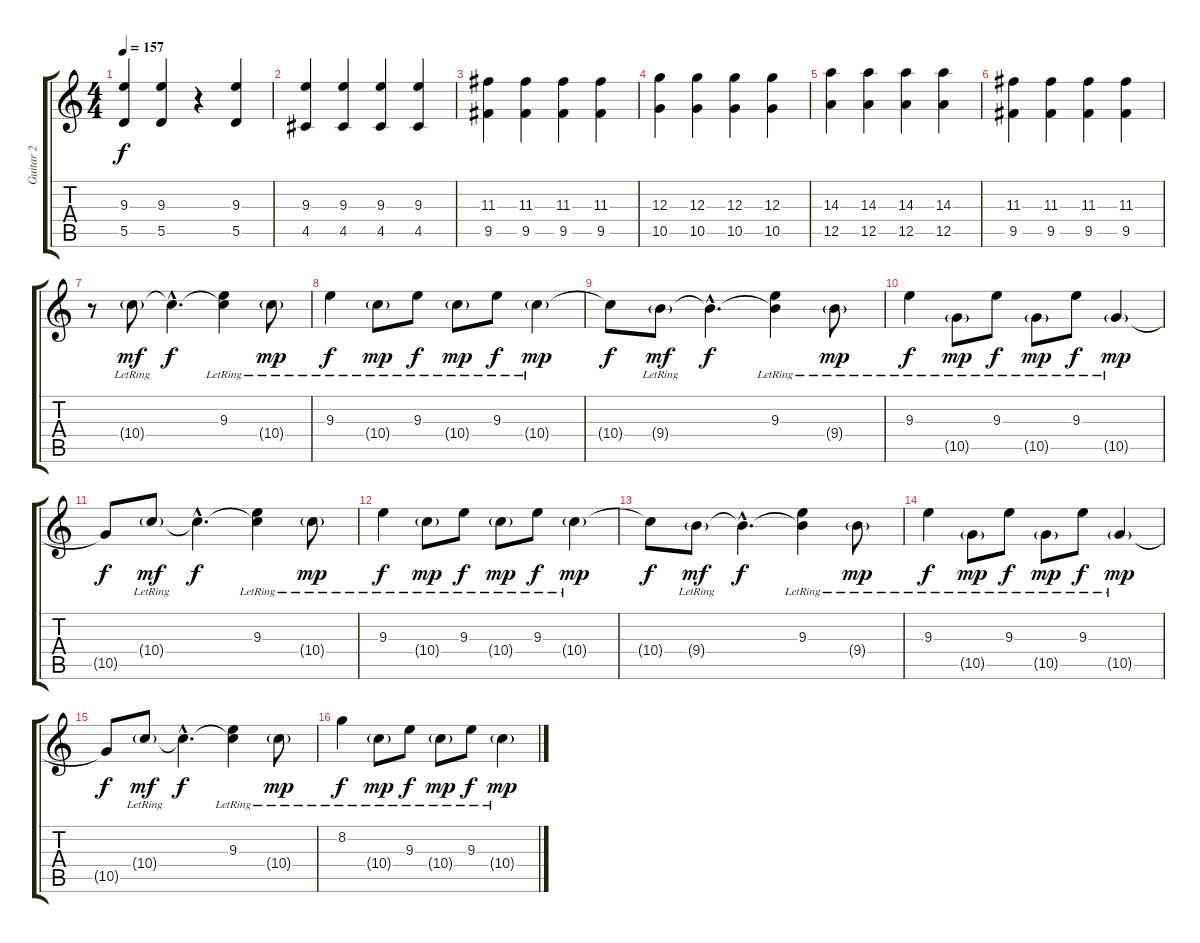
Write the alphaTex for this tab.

\track ("Guitar 2" "Guitar 2") {instrument overdrivenguitar}
\staff {score tabs}
\tuning (E4 B3 G3 D3 A2 E2) {hide}
\ts (4 4)
\tempo 157
\clef g2
\ks c
(9.3 5.5).4{dy f volume 15 instrument overdrivenguitar} (9.3 5.5).4 r.4 (9.3 5.5).4 |
(9.3 4.5).4{volume 15 instrument overdrivenguitar} (9.3 4.5).4 (9.3 4.5).4 (9.3 4.5).4 |
(11.3 9.5).4 (11.3 9.5).4 (11.3 9.5).4 (11.3 9.5).4 |
(12.3 10.5).4 (12.3 10.5).4 (12.3 10.5).4 (12.3 10.5).4 |
(14.3 12.5).4 (14.3 12.5).4 (14.3 12.5).4 (14.3 12.5).4 |
(11.3 9.5).4 (11.3 9.5).4 (11.3 9.5).4 (11.3 9.5).4 |
r.8 10.4{g lr}.8{dy mf volume 5 instrument electricguitarjazz} 10.4{hac t}.4{d dy f} (9.3{lr} 10.4{t}).4 10.4{g lr}.8{dy mp} |
9.3{lr}.4{dy f} 10.4{g lr}.8{dy mp} 9.3{lr}.8{dy f} 10.4{g lr}.8{dy mp} 9.3{lr}.8{dy f} 10.4{g lr}.4{dy mp} |
10.4{t}.8{dy f} 9.4{g lr}.8{dy mf volume 5 instrument electricguitarjazz} 9.4{hac t}.4{d dy f} (9.3{lr} 9.4{t}).4 9.4{g lr}.8{dy mp} |
9.3{lr}.4{dy f} 10.5{g lr}.8{dy mp} 9.3{lr}.8{dy f} 10.5{g lr}.8{dy mp} 9.3{lr}.8{dy f} 10.5{g lr}.4{dy mp} |
10.5{t}.8{dy f} 10.4{g lr}.8{dy mf volume 5 instrument electricguitarjazz} 10.4{hac t}.4{d dy f} (9.3{lr} 10.4{t}).4 10.4{g lr}.8{dy mp} |
9.3{lr}.4{dy f} 10.4{g lr}.8{dy mp} 9.3{lr}.8{dy f} 10.4{g lr}.8{dy mp} 9.3{lr}.8{dy f} 10.4{g lr}.4{dy mp} |
10.4{t}.8{dy f} 9.4{g lr}.8{dy mf volume 5 instrument electricguitarjazz} 9.4{hac t}.4{d dy f} (9.3{lr} 9.4{t}).4 9.4{g lr}.8{dy mp} |
9.3{lr}.4{dy f} 10.5{g lr}.8{dy mp} 9.3{lr}.8{dy f} 10.5{g lr}.8{dy mp} 9.3{lr}.8{dy f} 10.5{g lr}.4{dy mp} |
10.5{t}.8{dy f} 10.4{g lr}.8{dy mf volume 5 instrument electricguitarjazz} 10.4{hac t}.4{d dy f} (9.3{lr} 10.4{t}).4 10.4{g lr}.8{dy mp} |
8.2{lr}.4{dy f} 10.4{g lr}.8{dy mp} 9.3{lr}.8{dy f} 10.4{g lr}.8{dy mp} 9.3{lr}.8{dy f} 10.4{g lr}.4{dy mp}
